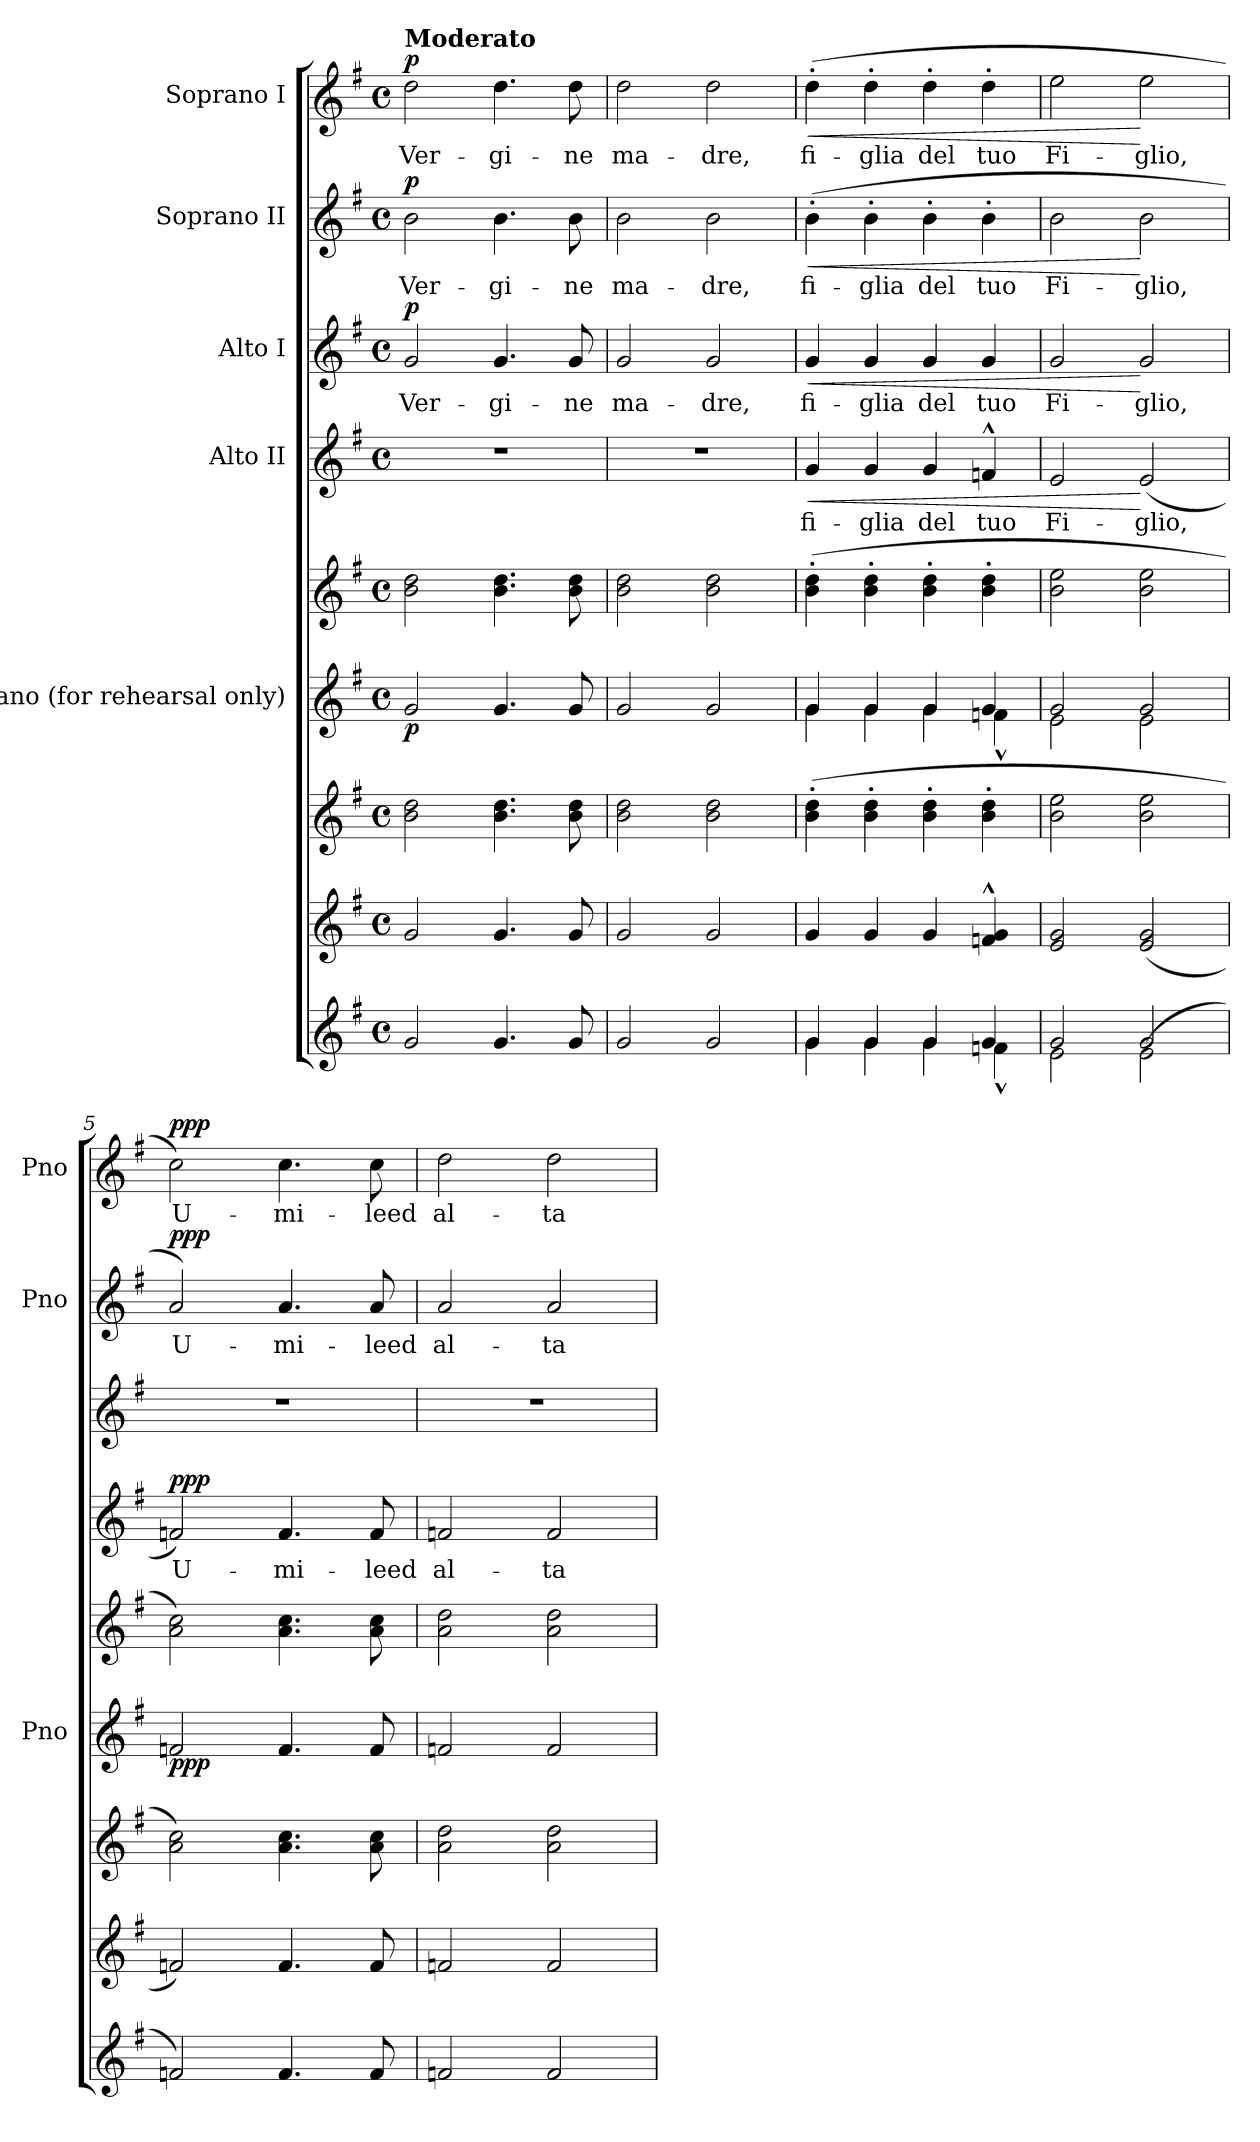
**kern	**kern	**kern	**kern	**kern	**dynam	**kern	**text	**dynam	**kern	**text	**dynam	**kern	**text	**dynam	**kern	**text	**dynam
*part8	*part7	*part6	*part5	*part5	*part5	*part4	*part4	*part4	*part3	*part3	*part3	*part2	*part2	*part2	*part1	*part1	*part1
*staff9	*staff8	*staff7	*staff6	*staff5	*staff5/6	*staff4	*staff4	*staff4	*staff3	*staff3	*staff3	*staff2	*staff2	*staff2	*staff1	*staff1	*staff1
*	*	*	*I"Piano  (for rehearsal only)	*	*	*I"Alto II	*	*	*I"Alto I	*	*	*I"Soprano II	*	*	*I"Soprano I	*	*
*	*	*	*I'Pno	*	*	*	*	*	*	*	*	*I'Pno	*	*	*I'Pno	*	*
*clefG2	*clefG2	*clefG2	*clefG2	*clefG2	*	*clefG2	*	*	*clefG2	*	*	*clefG2	*	*	*clefG2	*	*
*k[f#]	*k[f#]	*k[f#]	*k[f#]	*k[f#]	*	*k[f#]	*	*	*k[f#]	*	*	*k[f#]	*	*	*k[f#]	*	*
*G:	*G:	*G:	*G:	*G:	*	*G:	*	*	*G:	*	*	*G:	*	*	*G:	*	*
*M4/4	*M4/4	*M4/4	*M4/4	*M4/4	*	*M4/4	*	*	*M4/4	*	*	*M4/4	*	*	*M4/4	*	*
*met(c)	*met(c)	*met(c)	*met(c)	*met(c)	*	*met(c)	*	*	*met(c)	*	*	*met(c)	*	*	*met(c)	*	*
*MM84	*MM84	*MM84	*MM84	*MM84	*	*MM84	*	*	*MM84	*	*	*MM84	*	*	*MM84	*	*
=1	=1	=1	=1	=1	=1	=1	=1	=1	=1	=1	=1	=1	=1	=1	=1	=1	=1
!	!	!	!	!	!	!	!	!	!	!	!	!	!	!	!LO:TX:a:B:t=Moderato	!	!
!	!	!	!	!	!LO:DY:b=2	!	!	!	!	!LO:LY:b	!LO:DY:b	!	!LO:LY:b	!LO:DY:b	!	!LO:LY:b	!LO:DY:b
2g/	2g/	2b\ 2dd\	2g/	2b\ 2dd\	p	1r	.	.	2g/	Ver-	p	2b\	Ver-	p	2dd\	Ver-	p
!	!	!	!	!	!	!	!	!	!	!LO:LY:b	!	!	!LO:LY:b	!	!	!LO:LY:b	!
4.g/	4.g/	4.b\ 4.dd\	4.g/	4.b\ 4.dd\	.	.	.	.	4.g/	-gi-	.	4.b\	-gi-	.	4.dd\	-gi-	.
!	!	!	!	!	!	!	!	!	!	!LO:LY:b	!	!	!LO:LY:b	!	!	!LO:LY:b	!
8g/	8g/	8b\ 8dd\	8g/	8b\ 8dd\	.	.	.	.	8g/	-ne	.	8b\	-ne	.	8dd\	-ne	.
=2	=2	=2	=2	=2	=2	=2	=2	=2	=2	=2	=2	=2	=2	=2	=2	=2	=2
!	!	!	!	!	!	!	!	!	!	!LO:LY:b	!	!	!LO:LY:b	!	!	!LO:LY:b	!
2g/	2g/	2b\ 2dd\	2g/	2b\ 2dd\	.	1r	.	.	2g/	ma-	.	2b\	ma-	.	2dd\	ma-	.
!	!	!	!	!	!	!	!	!	!	!LO:LY:b	!	!	!LO:LY:b	!	!	!LO:LY:b	!
2g/	2g/	2b\ 2dd\	2g/	2b\ 2dd\	.	.	.	.	2g/	-dre,	.	2b\	-dre,	.	2dd\	-dre,	.
=3	=3	=3	=3	=3	=3	=3	=3	=3	=3	=3	=3	=3	=3	=3	=3	=3	=3
*^	*	*	*^	*	*	*	*	*	*	*	*	*	*	*	*	*	*
!	!	!	!	!	!	!	!	!	!LO:LY:b	!LO:HP:b	!	!LO:LY:b	!LO:HP:b	!	!LO:LY:b	!LO:HP:b	!	!LO:LY:b	!LO:HP:b
4g/	4g\	4g/	(>4b\' 4dd\'	4g/	4g\	(>4b\' 4dd\'	.	4g/	fi-	<	4g/	fi-	<	(>4b'\	fi-	<	(>4dd'\	fi-	<
!	!	!	!	!	!	!	!	!	!LO:LY:b	!	!	!LO:LY:b	!	!	!LO:LY:b	!	!	!LO:LY:b	!
4g/	4g\	4g/	4b\' 4dd\'	4g/	4g\	4b\' 4dd\'	.	4g/	-glia	.	4g/	-glia	.	4b'\	-glia	.	4dd'\	-glia	.
!	!	!	!	!	!	!	!	!	!LO:LY:b	!	!	!LO:LY:b	!	!	!LO:LY:b	!	!	!LO:LY:b	!
4g/	4g\	4g/	4b\' 4dd\'	4g/	4g\	4b\' 4dd\'	.	4g/	del	.	4g/	del	.	4b'\	del	.	4dd'\	del	.
!	!	!	!	!	!	!	!	!	!LO:LY:b	!	!	!LO:LY:b	!	!	!LO:LY:b	!	!	!LO:LY:b	!
4g/	4fn^^\	4fn/^^ 4g/^^	4b\' 4dd\'	4g/	4fn^^\	4b\' 4dd\'	.	4fn^^/	tuo	.	4g/	tuo	.	4b'\	tuo	.	4dd'\	tuo	.
=4	=4	=4	=4	=4	=4	=4	=4	=4	=4	=4	=4	=4	=4	=4	=4	=4	=4	=4	=4
!	!	!	!	!	!	!	!	!	!LO:LY:b	!	!	!LO:LY:b	!	!	!LO:LY:b	!	!	!LO:LY:b	!
2g/	2e\	2e/ 2g/	2b\ 2ee\	2g/	2e\	2b\ 2ee\	.	2e/	Fi-	.	2g/	Fi-	.	2b\	Fi-	.	2ee\	Fi-	.
!	!	!	!	!	!	!	!	!	!LO:LY:b	!	!	!LO:LY:b	!	!	!LO:LY:b	!	!	!LO:LY:b	!
2g/	(<2e\	(<2e/ 2g/	2b\ 2ee\	2g/	2e\	2b\ 2ee\	.	(<2e/	-glio,	[	2g/	-glio,	[	2b\	-glio,	[	2ee\	-glio,	[
=5	=5	=5	=5	=5	=5	=5	=5	=5	=5	=5	=5	=5	=5	=5	=5	=5	=5	=5	=5
!	!	!	!	!	!	!	!LO:DY:b=2	!	!LO:LY:b	!LO:DY:b	!	!	!	!	!LO:LY:b	!LO:DY:b	!	!LO:LY:b	!LO:DY:b
1ryy	2fn/)	2fn/)	2a\ 2cc\)	1ryy	2fn/	2a\ 2cc\)	ppp	2fn/)	U-	ppp	1r	.	.	2a/)	U-	ppp	2cc\)	U-	ppp
!	!	!	!	!	!	!	!	!	!LO:LY:b	!	!	!	!	!	!LO:LY:b	!	!	!LO:LY:b	!
.	4.f/	4.f/	4.a\ 4.cc\	.	4.f/	4.a\ 4.cc\	.	4.f/	-mi-	.	.	.	.	4.a/	-mi-	.	4.cc\	-mi-	.
!	!	!	!	!	!	!	!	!	!LO:LY:b	!	!	!	!	!	!LO:LY:b	!	!	!LO:LY:b	!
.	8f/	8f/	8a\ 8cc\	.	8f/	8a\ 8cc\	.	8f/	leed	.	.	.	.	8a/	leed	.	8cc\	leed	.
=6	=6	=6	=6	=6	=6	=6	=6	=6	=6	=6	=6	=6	=6	=6	=6	=6	=6	=6	=6
!	!	!	!	!	!	!	!	!	!LO:LY:b	!	!	!	!	!	!LO:LY:b	!	!	!LO:LY:b	!
1ryy	2fn/	2fn/	2a\ 2dd\	1ryy	2fn/	2a\ 2dd\	.	2fn/	al-	.	1r	.	.	2a/	al-	.	2dd\	al-	.
!	!	!	!	!	!	!	!	!	!LO:LY:b	!	!	!	!	!	!LO:LY:b	!	!	!LO:LY:b	!
.	2f/	2f/	2a\ 2dd\	.	2f/	2a\ 2dd\	.	2f/	-ta	.	.	.	.	2a/	-ta	.	2dd\	-ta	.
*v	*v	*	*	*v	*v	*	*	*	*	*	*	*	*	*	*	*	*	*	*
=	=	=	=	=	=	=	=	=	=	=	=	=	=	=	=	=	=
*-	*-	*-	*-	*-	*-	*-	*-	*-	*-	*-	*-	*-	*-	*-	*-	*-	*-
